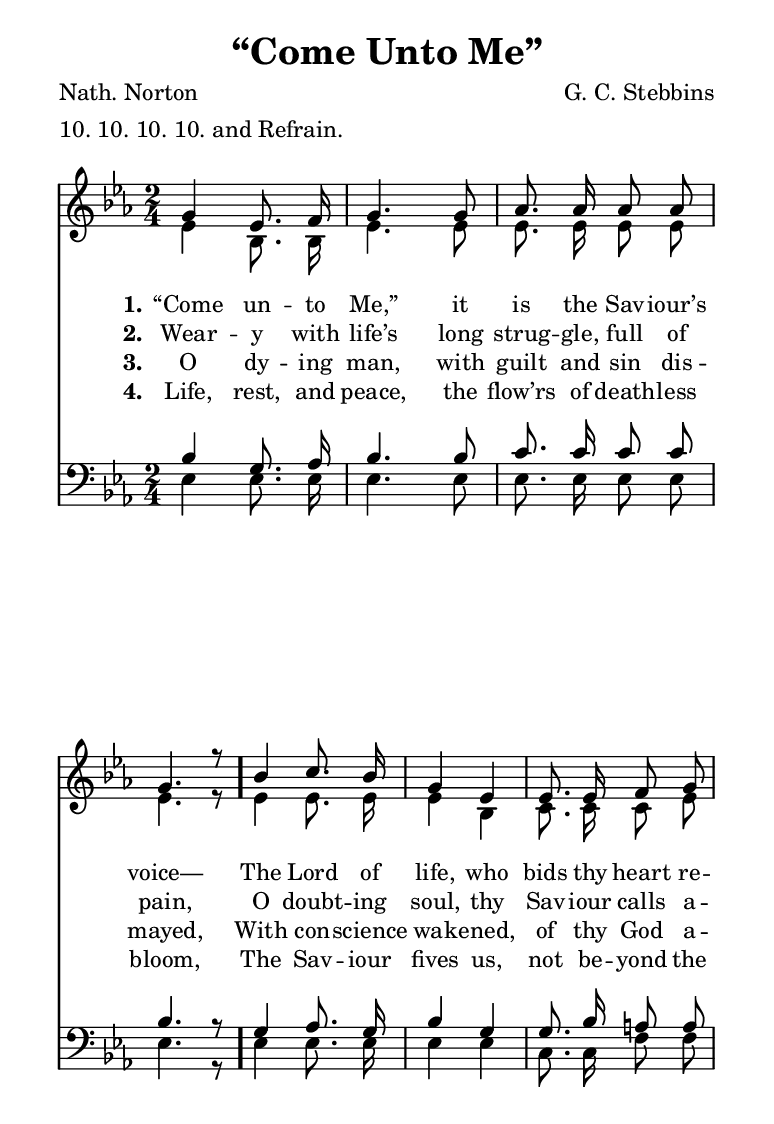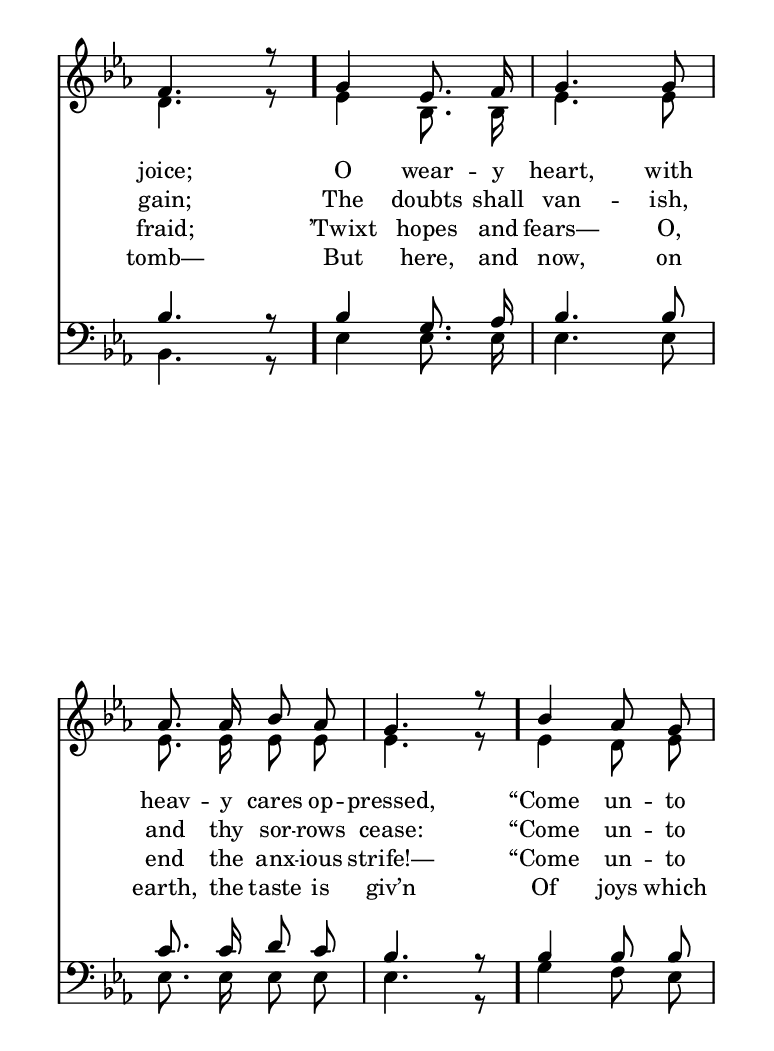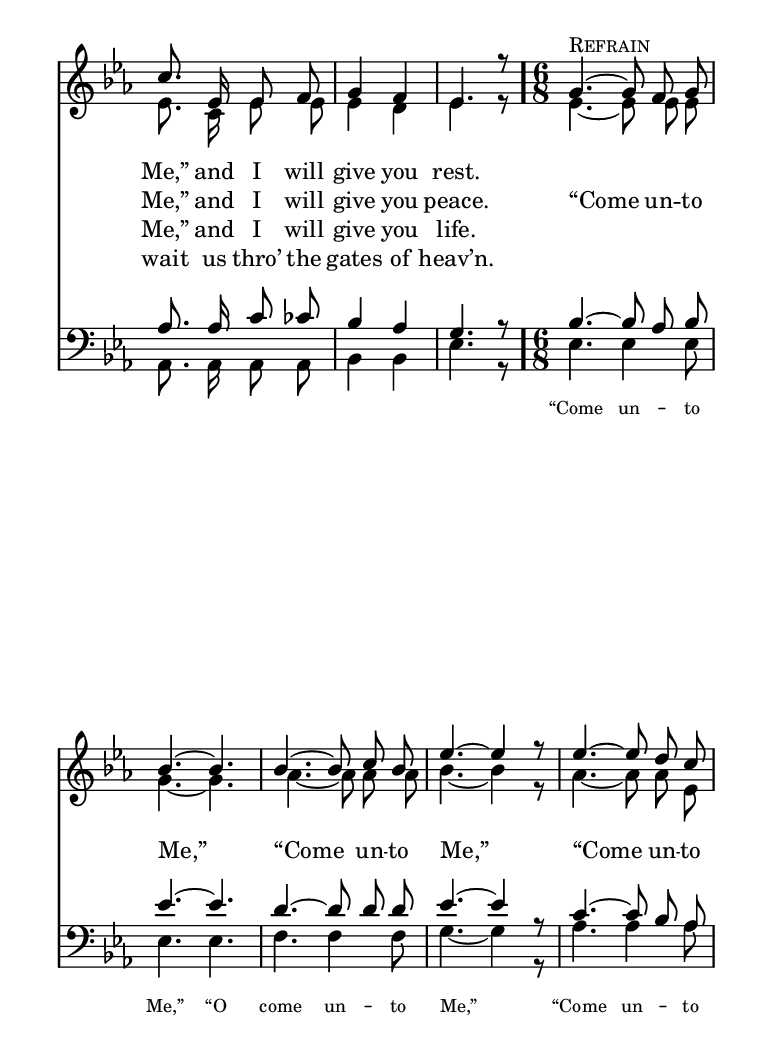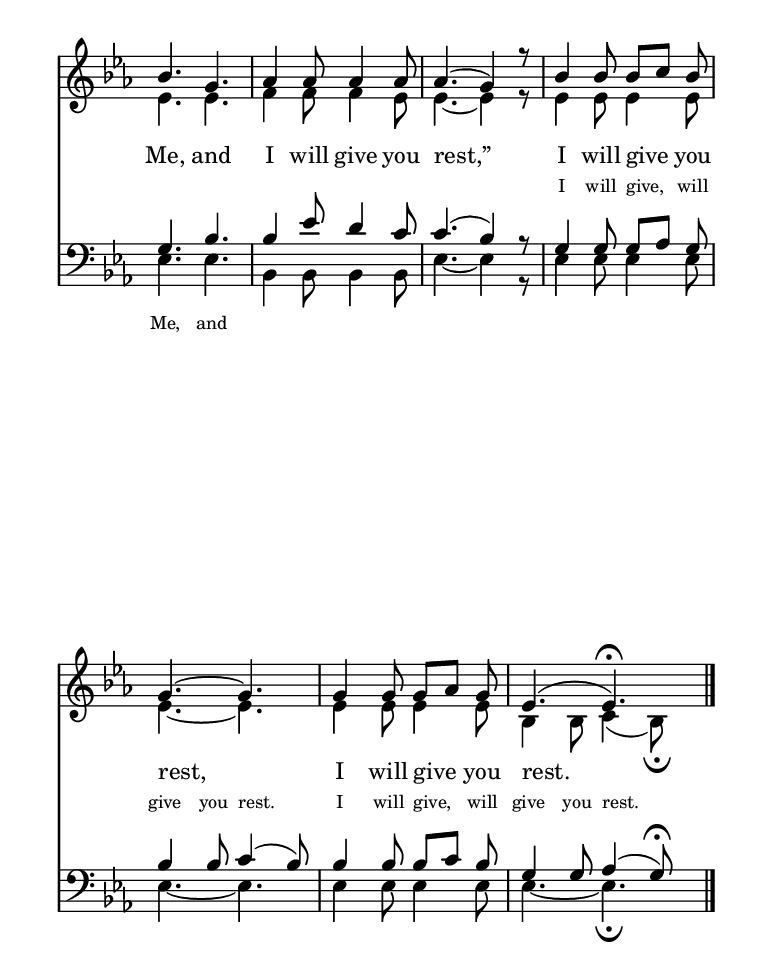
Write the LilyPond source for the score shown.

\include "common/global.ily"
\paper {
  \include "common/paper.ily"
  ragged-last-bottom = ##t
  systems-per-page = #(cond (is-eogsized 4) (#t #f))
  system-count = #(cond (is-eogsized 5) (#t #f))
  page-count = #(cond (is-eogsized 2) (#t #f))
}

\header{
  hymnnumber = "6"
  title = "“Come Unto Me”"
  tunename = ""
  meter = "10. 10. 10. 10. and Refrain."
  poet = "Nath. Norton"
  composer = "G. C. Stebbins"
  %copyright = ""
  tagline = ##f
}

% for fermata in MIDI
ta = { \tempo 4=84 }
tb = { \tempo 4=42 }
tc = { \tempo 4=21 }

patternA = { \ta c4 c8. c16       | c4. c8        | c8. c16 c8 c8    | c4. c8                     } % Line 1, 3
patternB = { \ta c4 c8. c16       | c4 c4         | c8. c16 c8 c8    | c4. c8                     } % Line 2
patternC = { \ta c4 c8 c8         | c8. c16 c8 c8 | c4 c4            | c4. c8                     } % Line 4

patternR = { \ta c4. ~ c8 c8 c8   | c4. ~ c4.     | c4. ~ c8 c8 c8   | c4. ~ c4 c8                } % Refrain soprano / alto / tenor 1
patternS = { \ta c4. ~ c8 c8 c8   | c4. c4.       | c4 c8 c4 c8      | c4.( c4) c8                } % Refrain soprano / tenor 2
patternZ = { \ta c4. ~ c8 c8 c8   | c4. c4.       | c4 c8 c4 c8      | c4. ~ c4 c8                } % Refrain alto 2
patternT = { \ta c4 c8 c8[ c8] c8 | c4. ~ c4.     | c4 c8 c8[ c8] c8 | c4.( \tb c4.) \fermata     } % Refrain soprano 3
patternU = { \ta c4 c8 c4 c8      | c4. ~ c4.     | c4 c8 c4 c8      | c4 c8 c4( \tc c8) \fermata } % Refrain alto 3
patternV = { \ta c4 c8 c8[ c8] c8 | c4 c8 c4( c8) | c4 c8 c8[ c8] c8 | c4 c8 c4( \tc c8) \fermata } % Refrain tenor 3
patternW = { \ta c4. c4 c8        | c4. c4.       | c4. c4 c8        | c4. ~ c4 c8                } % Refrain bass 1
patternX = { \ta c4. c4 c8        | c4. c4.       | c4 c8 c4 c8      | c4. ~ c4 c8                } % Refrain bass 2
patternY = { \ta c4 c8 c4 c8      | c4. ~ c4.     | c4 c8 c4 c8      | c4. ~ \tb c4. \fermata     } % Refrain bass 3
patternZ = { \ta c4. ~ c8 c8 c8   | c4. c4.       | c4 c8 c4 c8      | c4. ~ c4 c8                } % Refrain alto 2

global = {
  \include "common/overrides.ily"
  \override Staff.TimeSignature.style = #'()
  \time 2/4
  \override Score.MetronomeMark.transparent = ##t
  \ta
  \key ees \major
  %\partial 4.
  \autoBeamOff
}

notesSoprano = {
\global
\relative c'' {

  \changePitch \patternA { g ees f   | g g          | aes aes aes aes | g r   }
  \changePitch \patternB { bes c bes | g ees        | ees ees f g     | f r   }
  \changePitch \patternA { g ees f   | g g          | aes aes bes aes | g r   }
  \changePitch \patternC { bes aes g | c ees, ees f | g f             | ees r }

  \time 6/8
  << s^\markup { \small \caps "Refrain" }
  \changePitch \patternR { g g f g           | bes bes | bes bes c bes   | ees ees r } >>
  \changePitch \patternS { ees ees d c       | bes g   | aes aes aes aes | aes g r   }
  \changePitch \patternT { bes bes bes c bes | g g     | g g g aes g     | ees ees   }


  \bar "|."

}
}

notesAlto = {
\global
\relative e' {

  \changePitch \patternA { ees bes bes | ees ees       | ees ees ees ees | ees r }
  \changePitch \patternB { ees ees ees | ees bes       | c c c ees       | d r   }
  \changePitch \patternA { ees bes bes | ees ees       | ees ees ees ees | ees r }
  \changePitch \patternC { ees d ees   | ees c ees ees | ees d           | ees r }

  \changePitch \patternR { ees ees ees ees | g g     | aes aes aes aes | bes bes r     }
  \changePitch \patternZ { aes aes aes ees | ees ees | f f f ees       | ees ees r     }
  \changePitch \patternU { ees ees ees ees | ees ees | ees ees ees ees | bes bes c bes }

}
}

notesTenor = {
\global
\relative a {

  \changePitch \patternA { bes g aes   | bes bes       | c c c c   | bes r }
  \changePitch \patternB { g aes g     | bes g         | g bes a a | bes r }
  \changePitch \patternA { bes g aes   | bes bes       | c c d c   | bes r }
  \changePitch \patternC { bes bes bes | aes aes c ces | bes aes   | g r   }

  \changePitch \patternR { bes bes aes bes | ees ees       | d d d d           | ees ees r }
  \changePitch \patternS { c c bes aes     | g bes         | bes ees d c       | c bes r   }
  \changePitch \patternV { g g g aes g     | bes bes c bes | bes bes bes c bes | g g aes g }

}
}

notesBass = {
\global
\relative f {

  \changePitch \patternA { ees ees ees | ees ees          | ees ees ees ees | ees r  }
  \changePitch \patternB { ees ees ees | ees ees          | c c f f         | bes, r }
  \changePitch \patternA { ees ees ees | ees ees          | ees ees ees ees | ees r  }
  \changePitch \patternC { g f ees     | aes, aes aes aes | bes bes         | ees r  }

  \changePitch \patternW { ees ees ees     | ees ees | f f f           | g g r     }
  \changePitch \patternX { aes aes aes     | ees ees | bes bes bes bes | ees ees r }
  \changePitch \patternY { ees ees ees ees | ees ees | ees ees ees ees | ees ees   }

}
}

Refrain = \lyricmode {

  “Come un -- to Me,” “Come un -- to Me,”
  “Come un -- to Me, and I will give you rest,”
  I will give you rest, I will give you rest.

}

BassRefrainA = \lyricmode {

  \override LyricText.font-size = #-2
  \repeat unfold 40 { \skip 4 }
  “Come un -- to Me,” “O come un -- to Me,”
  “Come un -- to Me, and

}

TenorRefrainA = \lyricmode {

  \override LyricText.font-size = #-2
  \repeat unfold 58 { \skip 4 }
  I will give, will give you rest.
  I will give, will give you rest.

}

wordsA = \lyricmode {
\set stanza = "1."

  “Come un -- to Me,” it is the Sav -- iour’s voice— \bar "."
  The Lord of life, who bids thy heart re -- joice; \bar "."
  O wear -- y heart, with heav -- y cares op -- pressed, \bar "."
  “Come un -- to Me,” and I will give you rest. \bar "."

}

wordsB = \lyricmode {
\set stanza = "2."

  Wear -- y with life’s long strug -- gle, full of pain,
  O doubt -- ing soul, thy Sav -- iour calls a -- gain;
  The doubts shall van -- ish, and thy sor -- rows cease:
  “Come un -- to Me,” and I will give you peace.

  % This \break appears in the original (eogsized) but unnecessarily prevents
  % the letter variant from laying out on one page.
  %\break
  \Refrain
}

wordsC = \lyricmode {
\set stanza = "3."

  O dy -- ing man, with guilt and sin dis -- mayed,
  With con -- science wak -- ened, of thy God a -- fraid;
  ’Twixt hopes and fears— O, end the anx -- ious strife!—
  “Come un -- to Me,” and I will give you life.

}

wordsD = \lyricmode {
\set stanza = "4."

  Life, rest, and peace, the flow’rs of death -- less bloom,
  The Sav -- iour fives us, not be -- yond the tomb—
  But here, and now, on earth, the taste is giv’n
  Of joys which wait us thro’ the gates of heav’n.

}


\score {
  \context ChoirStaff <<
    \context Staff = upper <<
      \set ChoirStaff.systemStartDelimiter = #'SystemStartBar
      \context Voice  = sopranos { \voiceOne << \notesSoprano >> }
      \context Voice  = altos { \voiceTwo << \notesAlto >> }
      \context Lyrics = one   \lyricsto sopranos \wordsA
      \context Lyrics = two   \lyricsto sopranos \wordsB
      \context Lyrics = three \lyricsto sopranos \wordsC
      \context Lyrics = four  \lyricsto sopranos \wordsD
    >>
    \context Staff = men <<
      \clef bass
      \context Voice  = tenors { \voiceOne << \notesTenor >> }
      \context Voice  = basses { \voiceTwo << \notesBass >> }
    >>
  \new Lyrics \with { alignAboveContext = men } \lyricsto tenors \TenorRefrainA
  \new Lyrics \with { alignBelowContext = men } \lyricsto basses \BassRefrainA
  >>
  \layout {
    \include "common/layout.ily"
  }
  \midi{
    \include "common/midi.ily"
  }
}

\version "2.18.0"  % necessary for upgrading to future LilyPond versions.

% vi:set et ts=2 sw=2 ai nocindent syntax=lilypond:
